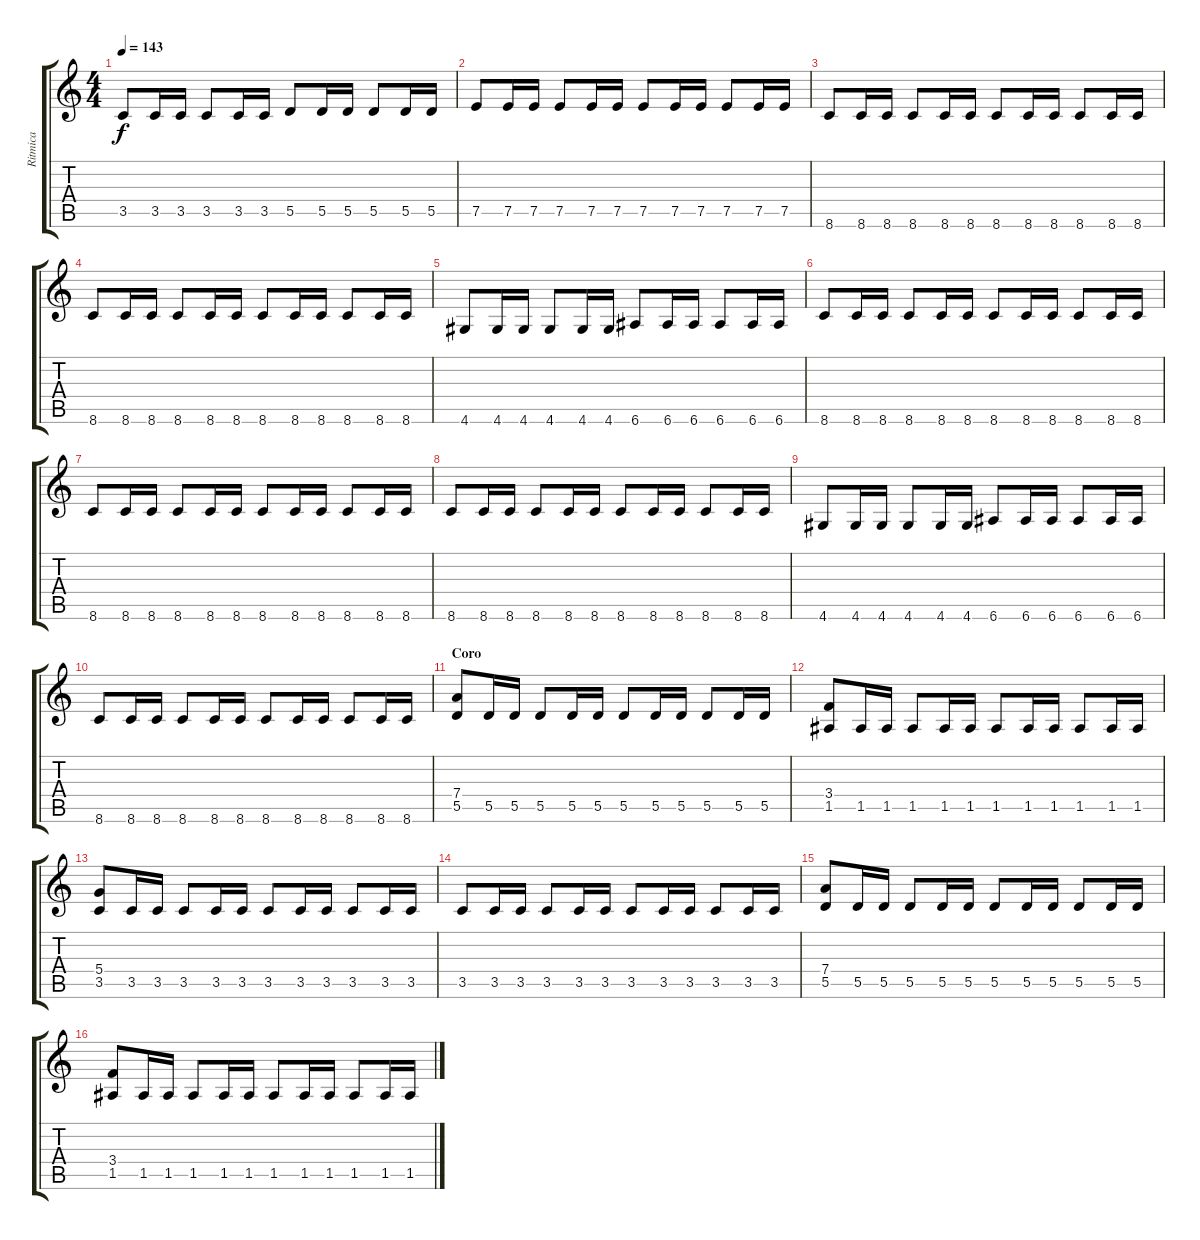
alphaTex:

\track ("Ritmica" "Ritmica") {instrument distortionguitar}
\staff {score tabs}
\tuning (E4 B3 G3 D3 A2 E2) {hide}
\ts (4 4)
\tempo 143
\clef g2
\ks c
3.5.8{dy f} 3.5.16 3.5.16 3.5.8 3.5.16 3.5.16 5.5.8 5.5.16 5.5.16 5.5.8 5.5.16 5.5.16 |
7.5.8 7.5.16 7.5.16 7.5.8 7.5.16 7.5.16 7.5.8 7.5.16 7.5.16 7.5.8 7.5.16 7.5.16 |
8.6.8 8.6.16 8.6.16 8.6.8 8.6.16 8.6.16 8.6.8 8.6.16 8.6.16 8.6.8 8.6.16 8.6.16 |
8.6.8 8.6.16 8.6.16 8.6.8 8.6.16 8.6.16 8.6.8 8.6.16 8.6.16 8.6.8 8.6.16 8.6.16 |
4.6.8 4.6.16 4.6.16 4.6.8 4.6.16 4.6.16 6.6.8 6.6.16 6.6.16 6.6.8 6.6.16 6.6.16 |
8.6.8 8.6.16 8.6.16 8.6.8 8.6.16 8.6.16 8.6.8 8.6.16 8.6.16 8.6.8 8.6.16 8.6.16 |
8.6.8 8.6.16 8.6.16 8.6.8 8.6.16 8.6.16 8.6.8 8.6.16 8.6.16 8.6.8 8.6.16 8.6.16 |
8.6.8 8.6.16 8.6.16 8.6.8 8.6.16 8.6.16 8.6.8 8.6.16 8.6.16 8.6.8 8.6.16 8.6.16 |
4.6.8 4.6.16 4.6.16 4.6.8 4.6.16 4.6.16 6.6.8 6.6.16 6.6.16 6.6.8 6.6.16 6.6.16 |
8.6.8 8.6.16 8.6.16 8.6.8 8.6.16 8.6.16 8.6.8 8.6.16 8.6.16 8.6.8 8.6.16 8.6.16 |
\section ("" "Coro")
(7.4 5.5).8 5.5.16 5.5.16 5.5.8 5.5.16 5.5.16 5.5.8 5.5.16 5.5.16 5.5.8 5.5.16 5.5.16 |
(3.4 1.5).8 1.5.16 1.5.16 1.5.8 1.5.16 1.5.16 1.5.8 1.5.16 1.5.16 1.5.8 1.5.16 1.5.16 |
(5.4 3.5).8 3.5.16 3.5.16 3.5.8 3.5.16 3.5.16 3.5.8 3.5.16 3.5.16 3.5.8 3.5.16 3.5.16 |
3.5.8 3.5.16 3.5.16 3.5.8 3.5.16 3.5.16 3.5.8 3.5.16 3.5.16 3.5.8 3.5.16 3.5.16 |
(7.4 5.5).8 5.5.16 5.5.16 5.5.8 5.5.16 5.5.16 5.5.8 5.5.16 5.5.16 5.5.8 5.5.16 5.5.16 |
(3.4 1.5).8 1.5.16 1.5.16 1.5.8 1.5.16 1.5.16 1.5.8 1.5.16 1.5.16 1.5.8 1.5.16 1.5.16
